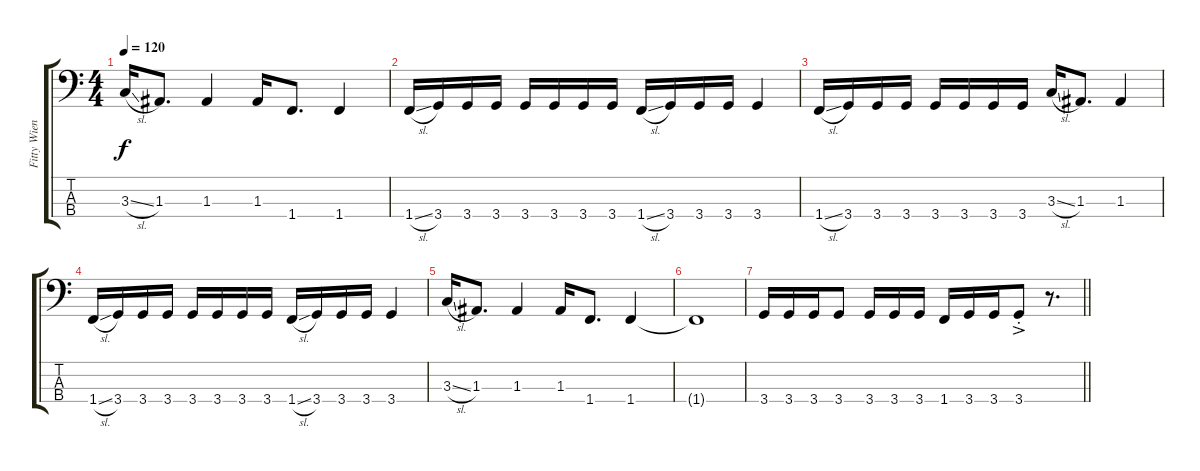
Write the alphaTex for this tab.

\track ("Fitty Wienhold" "Fitty Wien") {instrument electricbassfinger}
\staff {score tabs}
\tuning (G2 D2 A1 E1) {hide}
\ts (4 4)
\tempo 120
\clef f4
\ks c
3.3{sl}.16{dy f} 1.3.8{d} 1.3.4 1.3.16 1.4.8{d} 1.4.4 |
1.4{sl}.16 3.4.16 3.4.16 3.4.16 3.4.16 3.4.16 3.4.16 3.4.16 1.4{sl}.16 3.4.16 3.4.16 3.4.16 3.4.4 |
1.4{sl}.16 3.4.16 3.4.16 3.4.16 3.4.16 3.4.16 3.4.16 3.4.16 3.3{sl}.16 1.3.8{d} 1.3.4 |
1.4{sl}.16 3.4.16 3.4.16 3.4.16 3.4.16 3.4.16 3.4.16 3.4.16 1.4{sl}.16 3.4.16 3.4.16 3.4.16 3.4.4 |
3.3{sl}.16 1.3.8{d} 1.3.4 1.3.16 1.4.8{d} 1.4.4 |
1.4{t}.1 |
\barLineRight lightlight
3.4.16 3.4.16 3.4.16 3.4.8 3.4.16 3.4.16 3.4.16 1.4.16 3.4.16 3.4.16 3.4{ac st}.8 r.8{d}
